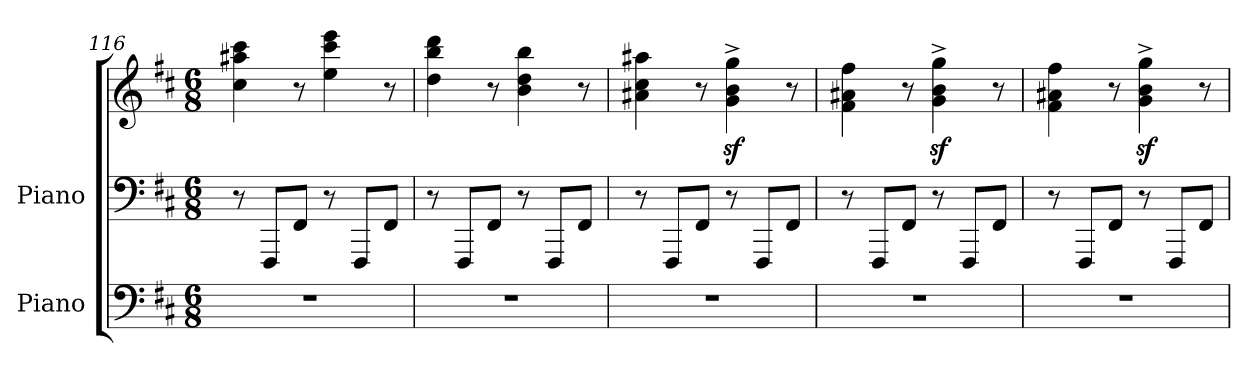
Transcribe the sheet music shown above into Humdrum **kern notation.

**kern	**kern	**kern
*part2	*part1	*part1
*staff3	*staff2	*staff1
*I"Piano	*I"Piano	*
*I'Pno.	*I'Pno	*
!!LO:PB:g=z
*clefF4	*clefF4	*clefG2
*k[f#c#]	*k[f#c#]	*k[f#c#]
*M6/8	*M6/8	*M6/8
=116	=116	=116
2.r	8r	4cc#\ 4aa#X\ 4ccc#\
.	8FFF#/L	.
.	8FF#/J	8r
.	8r	4ee\ 4ccc#\ 4eee\
.	8FFF#/L	.
.	8FF#/J	8r
=117	=117	=117
2.r	8r	4dd\ 4bb\ 4ddd\
.	8FFF#/L	.
.	8FF#/J	8r
.	8r	4b\ 4dd\ 4bb\
.	8FFF#/L	.
.	8FF#/J	8r
=118	=118	=118
2.r	8r	4a#X\ 4cc#\ 4aa#X\
.	8FFF#/L	.
.	8FF#/J	8r
.	8r	4g\z<^ 4b\z<^ 4gg\z<^
.	8FFF#/L	.
.	8FF#/J	8r
=119	=119	=119
2.r	8r	4f#\ 4a#X\ 4ff#\
.	8FFF#/L	.
.	8FF#/J	8r
.	8r	4g\z<^ 4b\z<^ 4gg\z<^
.	8FFF#/L	.
.	8FF#/J	8r
=120	=120	=120
2.r	8r	4f#\ 4a#X\ 4ff#\
.	8FFF#/L	.
.	8FF#/J	8r
.	8r	4g\z<^ 4b\z<^ 4gg\z<^
.	8FFF#/L	.
.	8FF#/J	8r
=	=	=
*-	*-	*-
